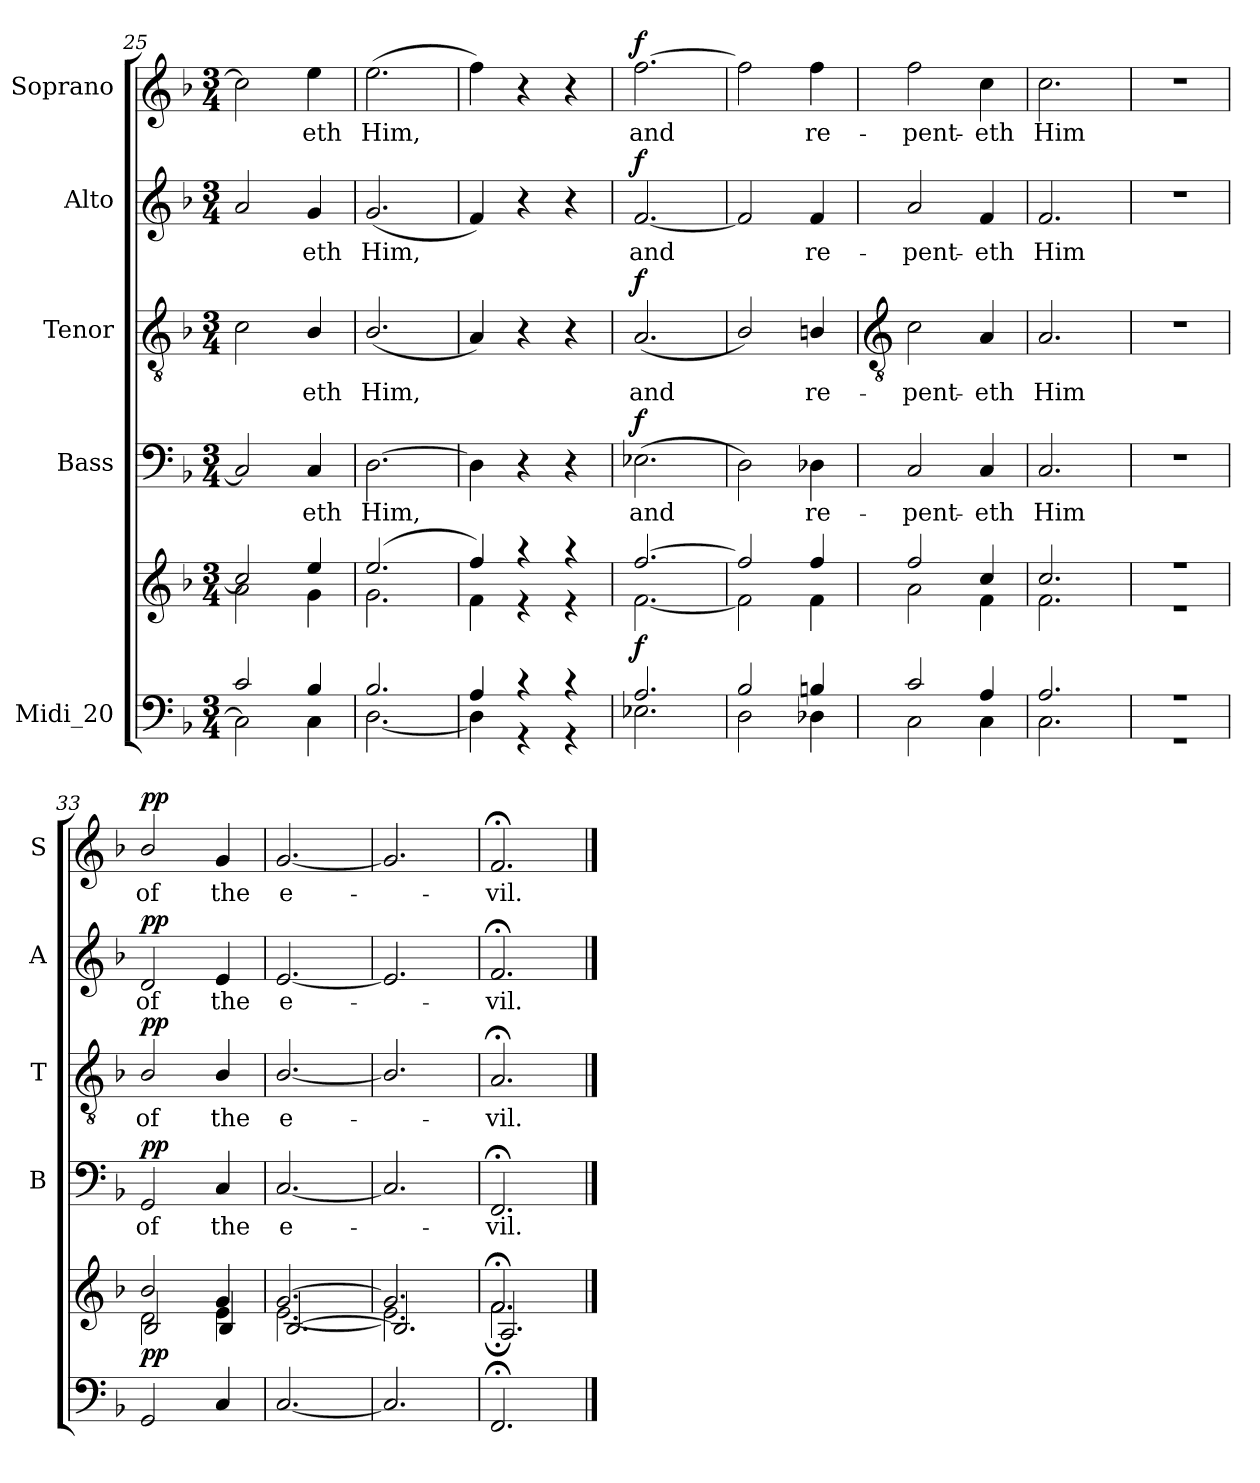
**kern	**kern	**dynam	**kern	**text	**dynam	**kern	**text	**dynam	**kern	**text	**dynam	**kern	**text	**dynam
*part5	*part5	*part5	*part4	*part4	*part4	*part3	*part3	*part3	*part2	*part2	*part2	*part1	*part1	*part1
*staff6	*staff5	*staff5/6	*staff4	*staff4	*staff4	*staff3	*staff3	*staff3	*staff2	*staff2	*staff2	*staff1	*staff1	*staff1
*I"Midi_20	*	*	*I"Bass	*	*	*I"Tenor	*	*	*I"Alto	*	*	*I"Soprano	*	*
*	*	*	*I'B	*	*	*I'T	*	*	*I'A	*	*	*I'S	*	*
*clefF4	*clefG2	*	*clefF4	*	*	*clefGv2	*	*	*clefG2	*	*	*clefG2	*	*
*k[b-]	*k[b-]	*	*k[b-]	*	*	*k[b-]	*	*	*k[b-]	*	*	*k[b-]	*	*
*F:	*F:	*	*F:	*	*	*F:	*	*	*F:	*	*	*F:	*	*
*M3/4	*M3/4	*	*M3/4	*	*	*M3/4	*	*	*M3/4	*	*	*M3/4	*	*
=25	=25	=25	=25	=25	=25	=25	=25	=25	=25	=25	=25	=25	=25	=25
*^	*^	*	*	*	*	*	*	*	*	*	*	*	*	*
2c	2C\]	2cc/]	2a	.	2C]	.	.	2c	.	.	2a	.	.	2cc]	.	.
!	!	!	!	!	!	!LO:LY:b	!	!	!LO:LY:b	!	!	!LO:LY:b	!	!	!LO:LY:b	!
4B-	4C\	4ee	4g\	.	4C	eth	.	4B-/	eth	.	4g	eth	.	4ee	eth	.
=26	=26	=26	=26	=26	=26	=26	=26	=26	=26	=26	=26	=26	=26	=26	=26	=26
!	!	!	!	!	!	!LO:LY:b	!	!	!LO:LY:b	!	!	!LO:LY:b	!	!	!LO:LY:b	!
2.B-	[2.D	(>2.ee	2.g\	.	[2.D	Him,	.	(<2.B-/	Him,	.	(<2.g	Him,	.	(>2.ee	Him,	.
=27	=27	=27	=27	=27	=27	=27	=27	=27	=27	=27	=27	=27	=27	=27	=27	=27
4A	4D]	4ff)	4f\	.	4D]	.	.	4A)	.	.	4f)	.	.	4ff)	.	.
4r	4r	4r	4r	.	4r	.	.	4r	.	.	4r	.	.	4r	.	.
4r	4r	4r	4r	.	4r	.	.	4r	.	.	4r	.	.	4r	.	.
=28	=28	=28	=28	=28	=28	=28	=28	=28	=28	=28	=28	=28	=28	=28	=28	=28
!	!	!	!	!LO:DY:b	!	!LO:LY:b	!LO:DY:b	!	!LO:LY:b	!LO:DY:b	!	!LO:LY:b	!LO:DY:b	!	!LO:LY:b	!LO:DY:b
2.A	2.E-X	[2.ff	[2.f\	f	(>2.E-X	and	f	(<2.A	and	f	[2.f	and	f	[2.ff	and	f
=29	=29	=29	=29	=29	=29	=29	=29	=29	=29	=29	=29	=29	=29	=29	=29	=29
2B-	2D	2ff]	2f\]	.	2D)	.	.	2B-/)	.	.	2f]	.	.	2ff]	.	.
!	!	!	!	!	!	!LO:LY:b	!	!	!LO:LY:b	!	!	!LO:LY:b	!	!	!LO:LY:b	!
4Bn	4D-X	4ff	4f\	.	4D-X	re-	.	4Bn/	re-	.	4f	re-	.	4ff	re-	.
!!LO:LB:g=z
=30	=30	=30	=30	=30	=30	=30	=30	=30	=30	=30	=30	=30	=30	=30	=30	=30
*	*	*	*	*	*	*	*	*clefGv2	*	*	*	*	*	*	*	*
!	!	!	!	!	!	!LO:LY:b	!	!	!LO:LY:b	!	!	!LO:LY:b	!	!	!LO:LY:b	!
2c	2C\	2ff	2a\	.	2C	-pent-	.	2c	-pent-	.	2a	-pent-	.	2ff	-pent-	.
!	!	!	!	!	!	!LO:LY:b	!	!	!LO:LY:b	!	!	!LO:LY:b	!	!	!LO:LY:b	!
4A	4C\	4cc/	4f	.	4C	-eth	.	4A	-eth	.	4f	-eth	.	4cc	-eth	.
=31	=31	=31	=31	=31	=31	=31	=31	=31	=31	=31	=31	=31	=31	=31	=31	=31
!	!	!	!	!	!	!LO:LY:b	!	!	!LO:LY:b	!	!	!LO:LY:b	!	!	!LO:LY:b	!
2.A	2.C\	2.cc/	2.f	.	2.C	Him	.	2.A	Him	.	2.f	Him	.	2.cc	Him	.
=32	=32	=32	=32	=32	=32	=32	=32	=32	=32	=32	=32	=32	=32	=32	=32	=32
!LO:N:vis=1	!LO:N:vis=1	!LO:N:vis=1	!LO:N:vis=1	!	!LO:N:vis=1	!	!	!LO:N:vis=1	!	!	!LO:N:vis=1	!	!	!LO:N:vis=1	!	!
2.r	2.r	2.r	2.r	.	2.r	.	.	2.r	.	.	2.r	.	.	2.r	.	.
=33	=33	=33	=33	=33	=33	=33	=33	=33	=33	=33	=33	=33	=33	=33	=33	=33
*	*	*	*^	*	*	*	*	*	*	*	*	*	*	*	*	*
!	!	!	!	!	!LO:DY:b	!	!LO:LY:b	!LO:DY:b	!	!LO:LY:b	!LO:DY:b	!	!LO:LY:b	!LO:DY:b	!	!LO:LY:b	!LO:DY:b
*v	*v	*	*	*	*	*	*	*	*	*	*	*	*	*	*	*	*
2GG	2b-/	2d	2B-/	pp	2GG	of	pp	2B-/	of	pp	2d	of	pp	2b-/	of	pp
!	!	!	!	!	!	!LO:LY:b	!	!	!LO:LY:b	!	!	!LO:LY:b	!	!	!LO:LY:b	!
4C	4g	4e	4B-/	.	4C	the	.	4B-/	the	.	4e	the	.	4g	the	.
=34	=34	=34	=34	=34	=34	=34	=34	=34	=34	=34	=34	=34	=34	=34	=34	=34
!	!	!	!	!	!	!LO:LY:b	!	!	!LO:LY:b	!	!	!LO:LY:b	!	!	!LO:LY:b	!
[2.C	[2.g	[2.e	[2.B-/	.	[2.C	e-	.	[2.B-/	e-	.	[2.e	e-	.	[2.g	e-	.
=35	=35	=35	=35	=35	=35	=35	=35	=35	=35	=35	=35	=35	=35	=35	=35	=35
2.C]	2.g]	2.e]	2.B-/]	.	2.C]	.	.	2.B-/]	.	.	2.e]	.	.	2.g]	.	.
=36	=36	=36	=36	=36	=36	=36	=36	=36	=36	=36	=36	=36	=36	=36	=36	=36
!	!	!	!	!	!	!LO:LY:b	!	!	!LO:LY:b	!	!	!LO:LY:b	!	!	!LO:LY:b	!
2.FF;	2.f;<	2.f;<	2.A	.	2.FF;<	vil.	.	2.A;<	vil.	.	2.f;<	vil.	.	2.f;<	vil.	.
*	*v	*v	*v	*	*	*	*	*	*	*	*	*	*	*	*	*
==	==	==	==	==	==	==	==	==	==	==	==	==	==	==
*-	*-	*-	*-	*-	*-	*-	*-	*-	*-	*-	*-	*-	*-	*-
